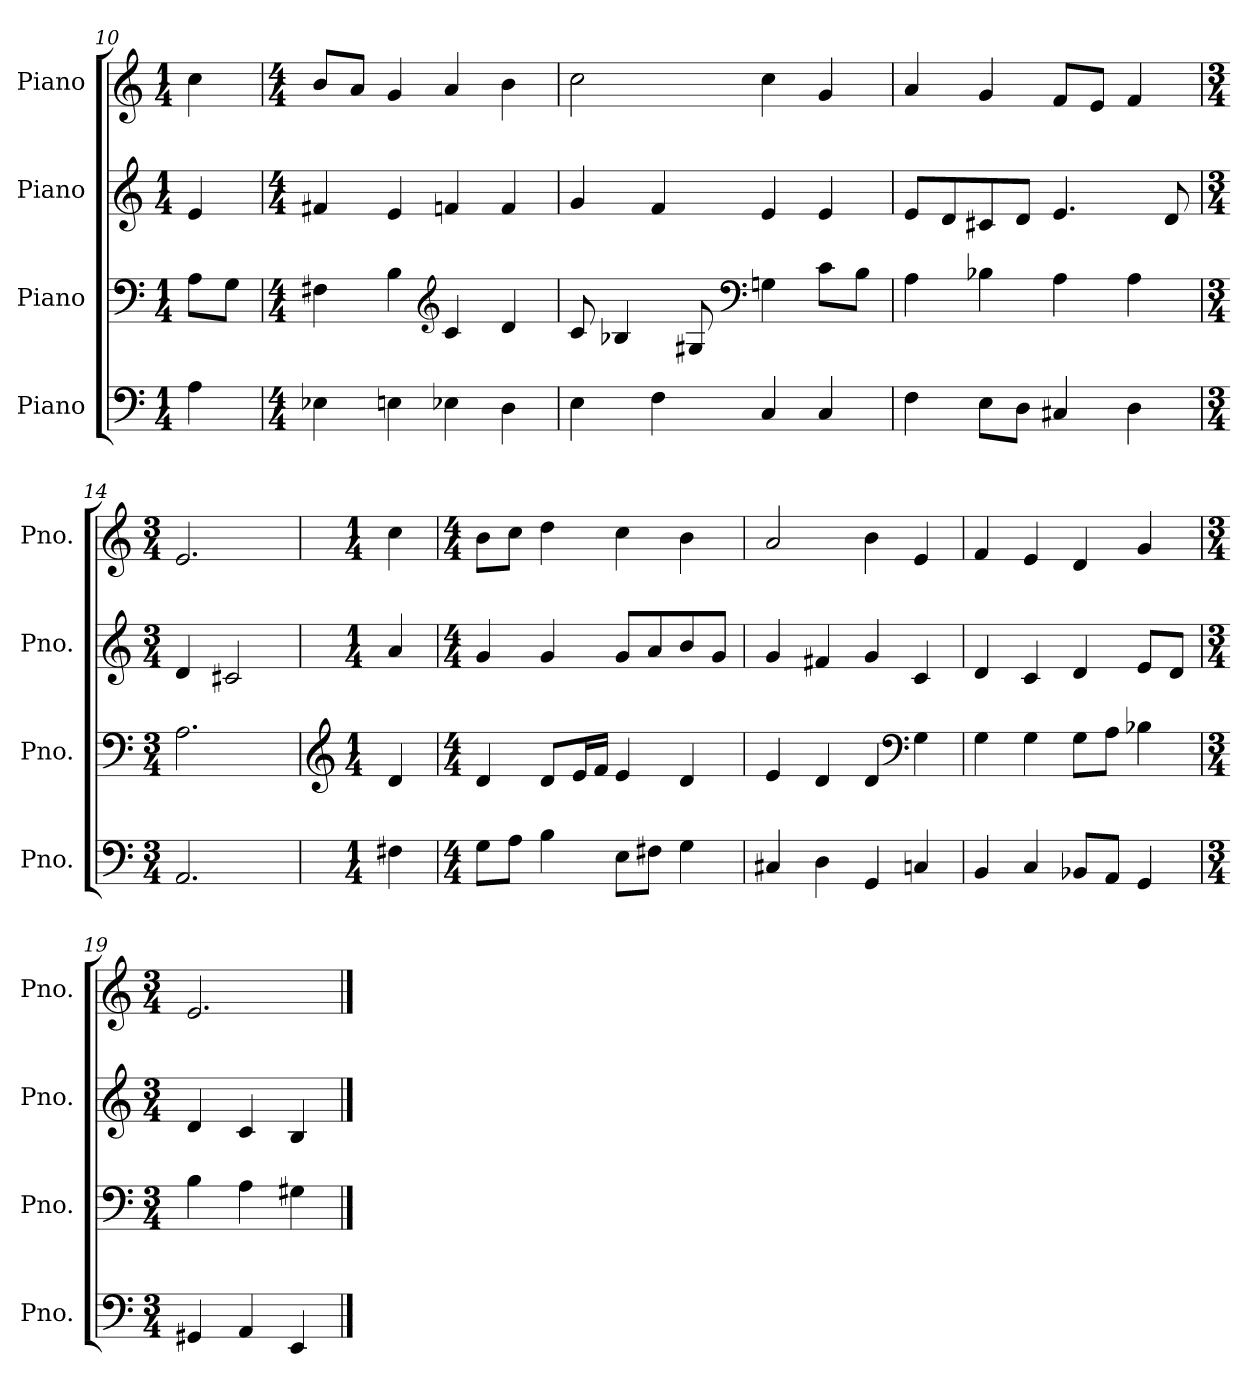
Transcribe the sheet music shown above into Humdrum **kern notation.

**kern	**kern	**kern	**kern
*part4	*part3	*part2	*part1
*staff4	*staff3	*staff2	*staff1
*I"Piano	*I"Piano	*I"Piano	*I"Piano
*I'Pno.	*I'Pno.	*I'Pno.	*I'Pno.
*clefF4	*clefF4	*clefG2	*clefG2
*k[]	*k[]	*k[]	*k[]
*M1/4	*M1/4	*M1/4	*M1/4
=10	=10	=10	=10
4A\	8A\L	4e/	4cc\
.	8G\J	.	.
=11	=11	=11	=11
*M4/4	*M4/4	*M4/4	*M4/4
4E-X\	4F#X\	4f#X/	8b/L
.	.	.	8a/J
4En\	4B\	4e/	4g/
*	*clefG2	*	*
4E-X\	4c/	4fn/	4a/
4D\	4d/	4f/	4b\
=12	=12	=12	=12
4E\	8c/	4g/	2cc\
.	4B-X/	.	.
4F\	.	4f/	.
.	8G#X/	.	.
*	*clefF4	*	*
4C/	4Gn\	4e/	4cc\
4C/	8c\L	4e/	4g/
.	8B-\J	.	.
!!LO:LB:g=z
=13	=13	=13	=13
4F\	4A\	8e/L	4a/
.	.	8d/	.
8E\L	4B-X\	8c#X/	4g/
8D\J	.	8d/J	.
4C#X/	4A\	4.e/	8f/L
.	.	.	8e/J
4D\	4A\	.	4f/
.	.	8d/	.
=14	=14	=14	=14
*M3/4	*M3/4	*M3/4	*M3/4
2.AA/	2.A\	4d/	2.e/
.	.	2c#X/	.
=15	=15	=15	=15
*	*clefG2	*	*
*M1/4	*M1/4	*M1/4	*M1/4
4F#X\	4d/	4a/	4cc\
=16	=16	=16	=16
*M4/4	*M4/4	*M4/4	*M4/4
8G\L	4d/	4g/	8b\L
8A\J	.	.	8cc\J
4B\	8d/L	4g/	4dd\
.	16e/L	.	.
.	16f/JJ	.	.
8E\L	4e/	8g/L	4cc\
8F#X\J	.	8a/	.
4G\	4d/	8b/	4b\
.	.	8g/J	.
=17	=17	=17	=17
4C#X/	4e/	4g/	2a/
4D\	4d/	4f#X/	.
4GG/	4d/	4g/	4b\
*	*clefF4	*	*
4Cn/	4G\	4c/	4e/
!!LO:PB:g=z
=18	=18	=18	=18
4BB/	4G\	4d/	4f/
4C/	4G\	4c/	4e/
8BB-X/L	8G\L	4d/	4d/
8AA/J	8A\J	.	.
4GG/	4B-X\	8e/L	4g/
.	.	8d/J	.
=19	=19	=19	=19
*M3/4	*M3/4	*M3/4	*M3/4
4GG#X/	4B\	4d/	2.e/
4AA/	4A\	4c/	.
4EE/	4G#X\	4B/	.
==	==	==	==
*-	*-	*-	*-
